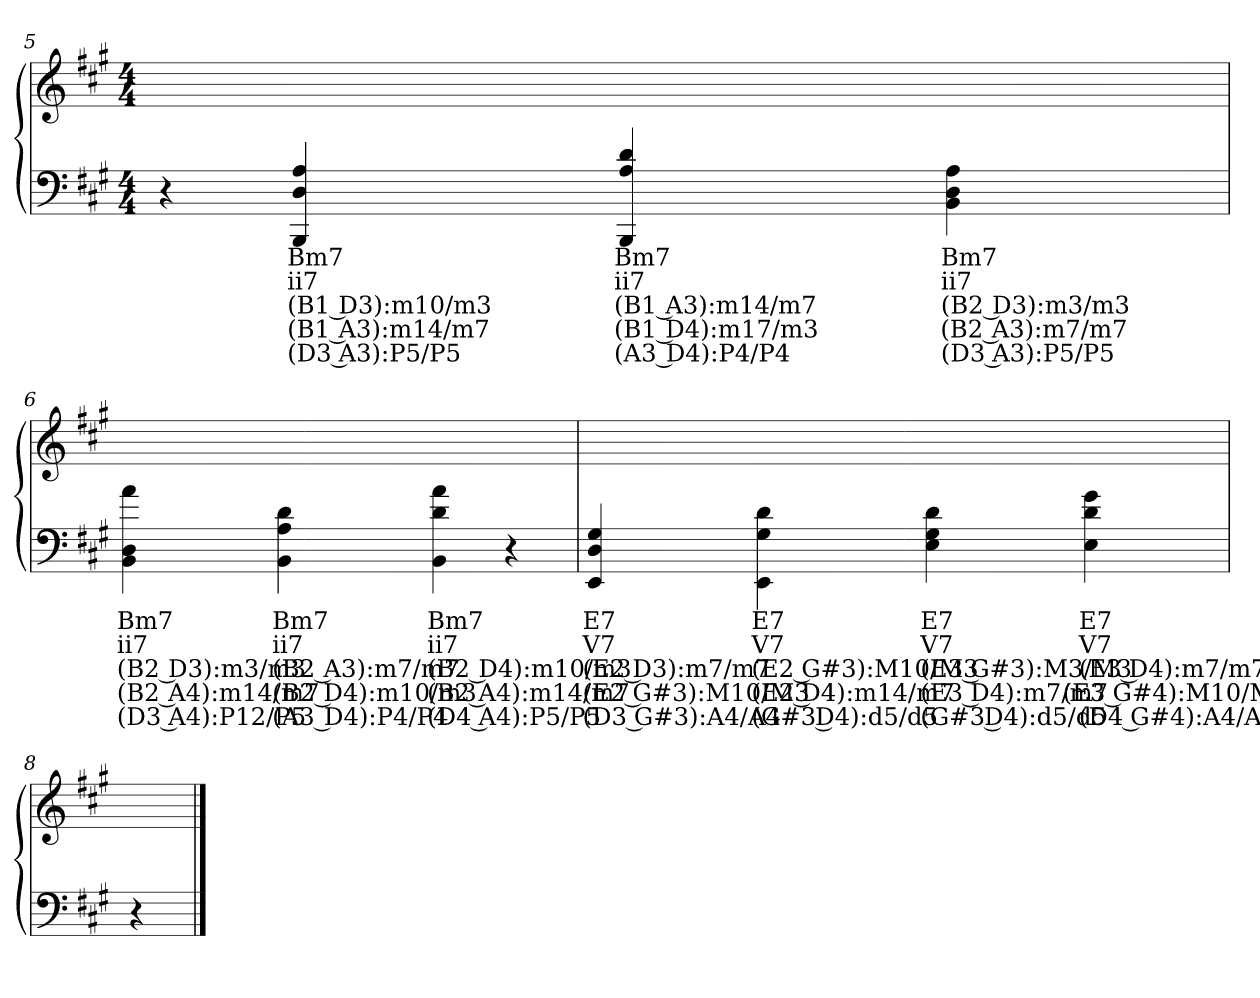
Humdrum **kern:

**kern	**text	**text	**text	**text	**text	**kern
*part2	*part2	*part2	*part2	*part2	*part2	*part1
*staff2	*staff2	*staff2	*staff2	*staff2	*staff2	*staff1
*clefF4	*	*	*	*	*	*clefG2
*k[f#c#g#]	*	*	*	*	*	*k[f#c#g#]
*A:	*	*	*	*	*	*A:
*M4/4	*	*	*	*	*	*M4/4
=5	=5	=5	=5	=5	=5	=5
4r	.	.	.	.	.	1ryy
4BBB 4D 4A	Bm7	ii7	(B1 D3):m10/m3	(B1 A3):m14/m7	(D3 A3):P5/P5	.
4BBB 4A 4d	Bm7	ii7	(B1 A3):m14/m7	(B1 D4):m17/m3	(A3 D4):P4/P4	.
4BB 4D 4A	Bm7	ii7	(B2 D3):m3/m3	(B2 A3):m7/m7	(D3 A3):P5/P5	.
=6	=6	=6	=6	=6	=6	=6
4BB 4D 4a	Bm7	ii7	(B2 D3):m3/m3	(B2 A4):m14/m7	(D3 A4):P12/P5	1ryy
4BB 4A 4d	Bm7	ii7	(B2 A3):m7/m7	(B2 D4):m10/m3	(A3 D4):P4/P4	.
4BB 4d 4a	Bm7	ii7	(B2 D4):m10/m3	(B2 A4):m14/m7	(D4 A4):P5/P5	.
4r	.	.	.	.	.	.
=7	=7	=7	=7	=7	=7	=7
4EE 4D 4G#	E7	V7	(E2 D3):m7/m7	(E2 G#3):M10/M3	(D3 G#3):A4/A4	1ryy
4EE 4G# 4d	E7	V7	(E2 G#3):M10/M3	(E2 D4):m14/m7	(G#3 D4):d5/d5	.
4E 4G# 4d	E7	V7	(E3 G#3):M3/M3	(E3 D4):m7/m7	(G#3 D4):d5/d5	.
4E 4d 4g#	E7	V7	(E3 D4):m7/m7	(E3 G#4):M10/M3	(D4 G#4):A4/A4	.
=8	=8	=8	=8	=8	=8	=8
4r	.	.	.	.	.	4ryy
==	==	==	==	==	==	==
*-	*-	*-	*-	*-	*-	*-
